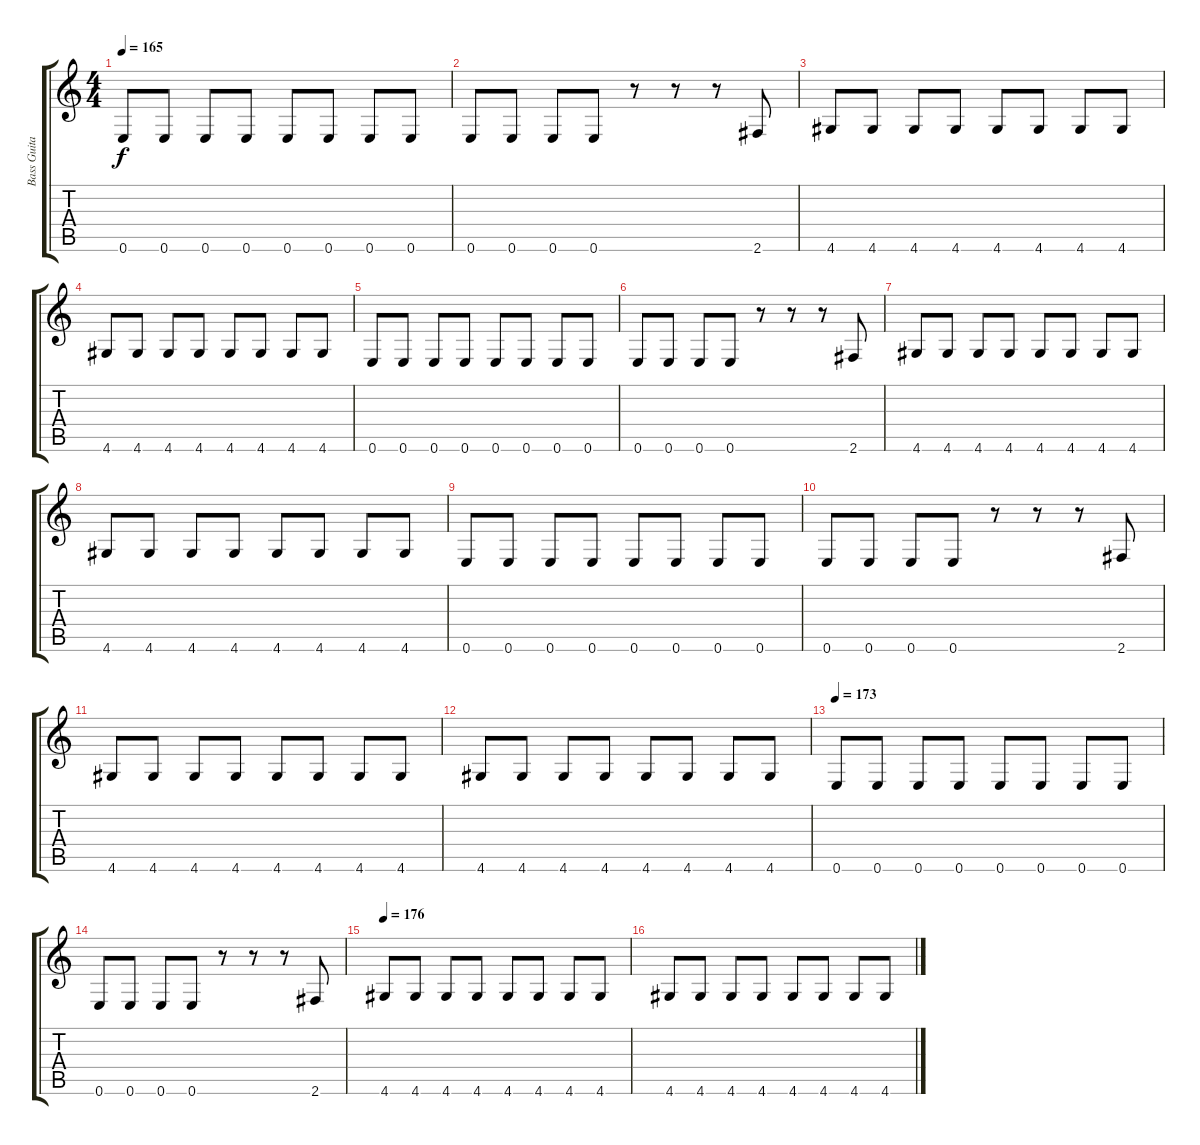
\track ("Bass Guitar" "Bass Guita") {instrument electricbasspick}
\staff {score tabs}
\tuning (E4 B3 G3 D3 A2 E2) {hide}
\ts (4 4)
\tempo 165
\clef g2
\ks c
0.6.8{dy f} 0.6.8 0.6.8 0.6.8 0.6.8 0.6.8 0.6.8 0.6.8 |
0.6.8 0.6.8 0.6.8 0.6.8 r.8 r.8 r.8 2.6.8 |
4.6.8 4.6.8 4.6.8 4.6.8 4.6.8 4.6.8 4.6.8 4.6.8 |
4.6.8 4.6.8 4.6.8 4.6.8 4.6.8 4.6.8 4.6.8 4.6.8 |
0.6.8 0.6.8 0.6.8 0.6.8 0.6.8 0.6.8 0.6.8 0.6.8 |
0.6.8 0.6.8 0.6.8 0.6.8 r.8 r.8 r.8 2.6.8 |
4.6.8 4.6.8 4.6.8 4.6.8 4.6.8 4.6.8 4.6.8 4.6.8 |
4.6.8 4.6.8 4.6.8 4.6.8 4.6.8 4.6.8 4.6.8 4.6.8 |
0.6.8 0.6.8 0.6.8 0.6.8 0.6.8 0.6.8 0.6.8 0.6.8 |
0.6.8 0.6.8 0.6.8 0.6.8 r.8 r.8 r.8 2.6.8 |
4.6.8 4.6.8 4.6.8 4.6.8 4.6.8 4.6.8 4.6.8 4.6.8 |
4.6.8 4.6.8 4.6.8 4.6.8 4.6.8 4.6.8 4.6.8 4.6.8 |
\tempo 173
0.6.8 0.6.8 0.6.8 0.6.8 0.6.8 0.6.8 0.6.8 0.6.8 |
0.6.8 0.6.8 0.6.8 0.6.8 r.8 r.8 r.8 2.6.8 |
\tempo 176
4.6.8 4.6.8 4.6.8 4.6.8 4.6.8 4.6.8 4.6.8 4.6.8 |
4.6.8 4.6.8 4.6.8 4.6.8 4.6.8 4.6.8 4.6.8 4.6.8
